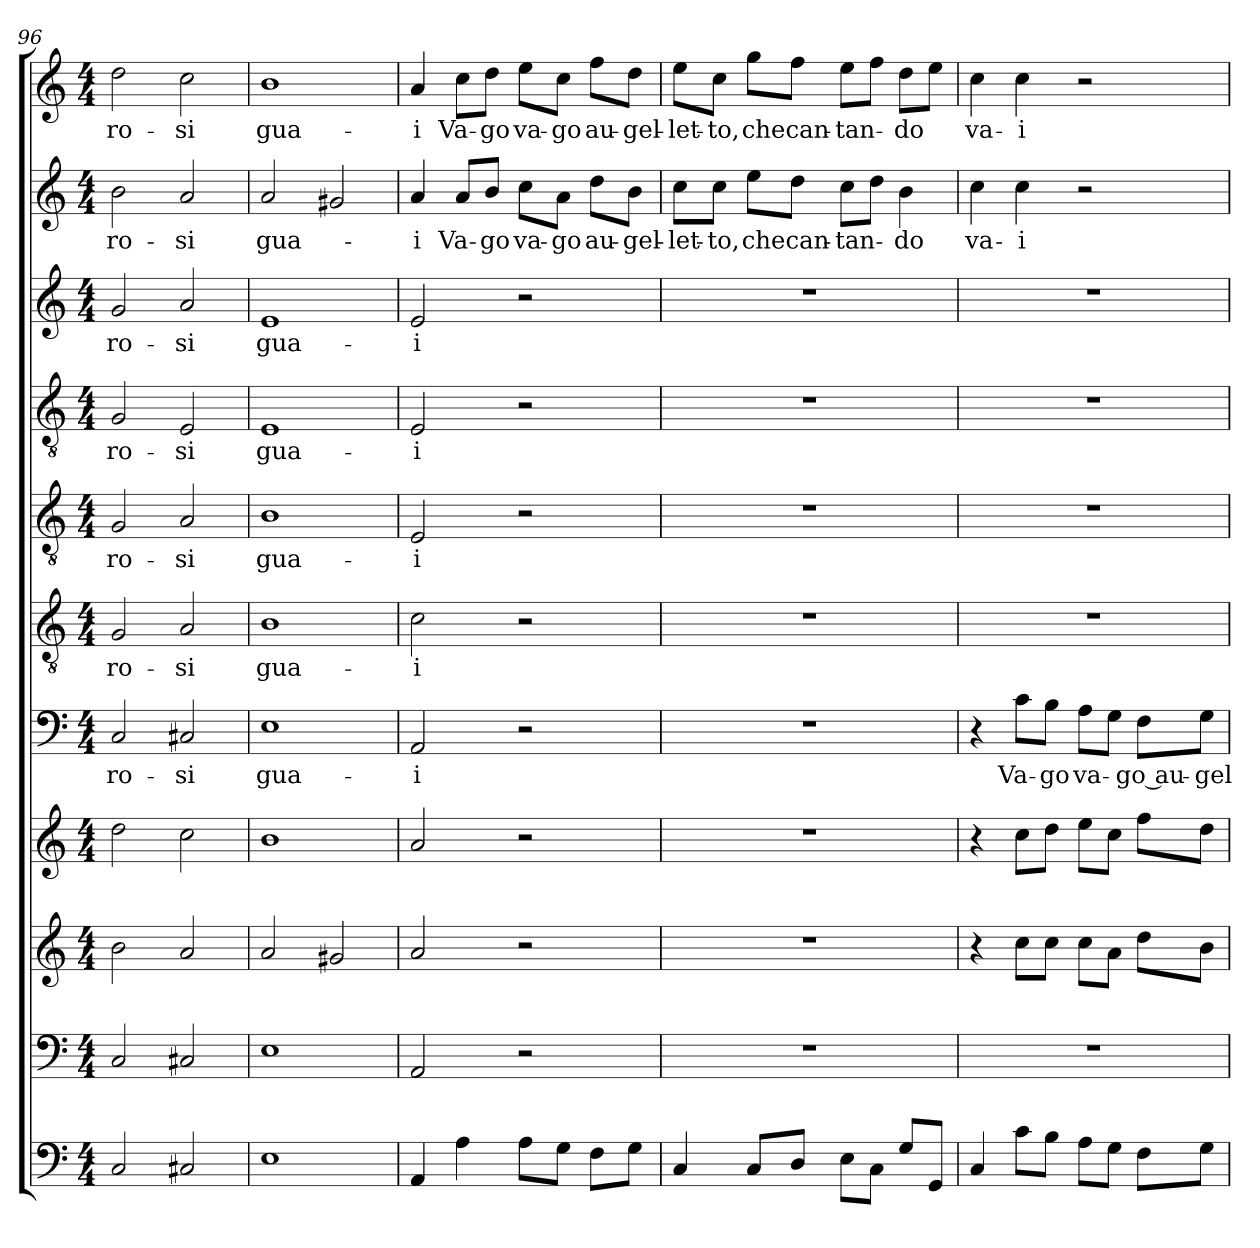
**kern	**kern	**kern	**kern	**kern	**text	**kern	**text	**kern	**text	**kern	**text	**kern	**text	**kern	**text	**kern	**text
*part11	*part10	*part9	*part8	*part7	*part7	*part6	*part6	*part5	*part5	*part4	*part4	*part3	*part3	*part2	*part2	*part1	*part1
*staff11	*staff10	*staff9	*staff8	*staff7	*staff7	*staff6	*staff6	*staff5	*staff5	*staff4	*staff4	*staff3	*staff3	*staff2	*staff2	*staff1	*staff1
*clefF4	*clefF4	*clefG2	*clefG2	*clefF4	*	*clefGv2	*	*clefGv2	*	*clefGv2	*	*clefG2	*	*clefG2	*	*clefG2	*
*k[]	*k[]	*k[]	*k[]	*k[]	*	*k[]	*	*k[]	*	*k[]	*	*k[]	*	*k[]	*	*k[]	*
*C:	*C:	*C:	*C:	*C:	*	*C:	*	*C:	*	*C:	*	*C:	*	*C:	*	*C:	*
*M4/4	*M4/4	*M4/4	*M4/4	*M4/4	*	*M4/4	*	*M4/4	*	*M4/4	*	*M4/4	*	*M4/4	*	*M4/4	*
=96	=96	=96	=96	=96	=96	=96	=96	=96	=96	=96	=96	=96	=96	=96	=96	=96	=96
!	!	!	!	!	!LO:LY:b	!	!LO:LY:b	!	!LO:LY:b	!	!LO:LY:b	!	!LO:LY:b	!	!LO:LY:b	!	!LO:LY:b
2C/	2C/	2b\	2dd\	2C/	-ro-	2G/	-ro-	2G/	-ro-	2G/	-ro-	2g/	-ro-	2b\	-ro-	2dd\	-ro-
!	!	!	!	!	!LO:LY:b	!	!LO:LY:b	!	!LO:LY:b	!	!LO:LY:b	!	!LO:LY:b	!	!LO:LY:b	!	!LO:LY:b
2C#X/	2C#X/	2a/	2cc\	2C#X/	-si	2A/	-si	2A/	-si	2E/	-si	2a/	-si	2a/	-si	2cc\	-si
=97	=97	=97	=97	=97	=97	=97	=97	=97	=97	=97	=97	=97	=97	=97	=97	=97	=97
!	!	!	!	!	!LO:LY:b	!	!LO:LY:b	!	!LO:LY:b	!	!LO:LY:b	!	!LO:LY:b	!	!LO:LY:b	!	!LO:LY:b
1E	1E	2a/	1b	1E	gua-	1B	gua-	1B	gua-	1E	gua-	1e	gua-	2a/	gua-	1b	gua-
.	.	2g#X/	.	.	.	.	.	.	.	.	.	.	.	2g#X/	.	.	.
=98	=98	=98	=98	=98	=98	=98	=98	=98	=98	=98	=98	=98	=98	=98	=98	=98	=98
!	!	!	!	!	!LO:LY:b	!	!LO:LY:b	!	!LO:LY:b	!	!LO:LY:b	!	!LO:LY:b	!	!LO:LY:b	!	!LO:LY:b
4AA/	2AA/	2a/	2a/	2AA/	-i	2c\	-i	2E/	-i	2E/	-i	2e/	-i	4a/	-i	4a/	-i
!	!	!	!	!	!	!	!	!	!	!	!	!	!	!	!LO:LY:b	!	!LO:LY:b
4A\	.	.	.	.	.	.	.	.	.	.	.	.	.	8a/L	Va-	8cc\L	Va-
!	!	!	!	!	!	!	!	!	!	!	!	!	!	!	!LO:LY:b	!	!LO:LY:b
.	.	.	.	.	.	.	.	.	.	.	.	.	.	8b/J	-go	8dd\J	-go
!	!	!	!	!	!	!	!	!	!	!	!	!	!	!	!LO:LY:b	!	!LO:LY:b
8A\L	2r	2r	2r	2r	.	2r	.	2r	.	2r	.	2r	.	8cc\L	va-	8ee\L	va-
!	!	!	!	!	!	!	!	!	!	!	!	!	!	!	!LO:LY:b	!	!LO:LY:b
8G\J	.	.	.	.	.	.	.	.	.	.	.	.	.	8a\J	-go	8cc\J	-go
!	!	!	!	!	!	!	!	!	!	!	!	!	!	!	!LO:LY:b	!	!LO:LY:b
8F\L	.	.	.	.	.	.	.	.	.	.	.	.	.	8dd\L	au-	8ff\L	au-
!	!	!	!	!	!	!	!	!	!	!	!	!	!	!	!LO:LY:b	!	!LO:LY:b
8G\J	.	.	.	.	.	.	.	.	.	.	.	.	.	8b\J	-gel-	8dd\J	-gel-
=99	=99	=99	=99	=99	=99	=99	=99	=99	=99	=99	=99	=99	=99	=99	=99	=99	=99
!	!	!	!	!	!	!	!	!	!	!	!	!	!	!	!LO:LY:b	!	!LO:LY:b
4C/	1r	1r	1r	1r	.	1r	.	1r	.	1r	.	1r	.	8cc\L	-let-	8ee\L	-let-
!	!	!	!	!	!	!	!	!	!	!	!	!	!	!	!LO:LY:b	!	!LO:LY:b
.	.	.	.	.	.	.	.	.	.	.	.	.	.	8cc\J	-to,	8cc\J	-to,
!	!	!	!	!	!	!	!	!	!	!	!	!	!	!	!LO:LY:b	!	!LO:LY:b
8C/L	.	.	.	.	.	.	.	.	.	.	.	.	.	8ee\L	che	8gg\L	che
!	!	!	!	!	!	!	!	!	!	!	!	!	!	!	!LO:LY:b	!	!LO:LY:b
8D/J	.	.	.	.	.	.	.	.	.	.	.	.	.	8dd\J	can-	8ff\J	can-
!	!	!	!	!	!	!	!	!	!	!	!	!	!	!	!LO:LY:b	!	!LO:LY:b
8E\L	.	.	.	.	.	.	.	.	.	.	.	.	.	8cc\L	-tan-	8ee\L	-tan-
8C\J	.	.	.	.	.	.	.	.	.	.	.	.	.	8dd\J	.	8ff\J	.
!	!	!	!	!	!	!	!	!	!	!	!	!	!	!	!LO:LY:b	!	!LO:LY:b
8G/L	.	.	.	.	.	.	.	.	.	.	.	.	.	4b\	-do	8dd\L	-do
8GG/J	.	.	.	.	.	.	.	.	.	.	.	.	.	.	.	8ee\J	.
!!LO:PB:g=z
=100	=100	=100	=100	=100	=100	=100	=100	=100	=100	=100	=100	=100	=100	=100	=100	=100	=100
!	!	!	!	!	!	!	!	!	!	!	!	!	!	!	!LO:LY:b	!	!LO:LY:b
4C/	1r	4r	4r	4r	.	1r	.	1r	.	1r	.	1r	.	4cc\	va-	4cc\	va-
!	!	!	!	!	!LO:LY:b	!	!	!	!	!	!	!	!	!	!LO:LY:b	!	!LO:LY:b
8c\L	.	8cc\L	8cc\L	8c\L	Va-	.	.	.	.	.	.	.	.	4cc\	-i	4cc\	-i
!	!	!	!	!	!LO:LY:b	!	!	!	!	!	!	!	!	!	!	!	!
8B\J	.	8cc\J	8dd\J	8B\J	-go	.	.	.	.	.	.	.	.	.	.	.	.
!	!	!	!	!	!LO:LY:b	!	!	!	!	!	!	!	!	!	!	!	!
8A\L	.	8cc\L	8ee\L	8A\L	va-	.	.	.	.	.	.	.	.	2r	.	2r	.
8G\J	.	8a\J	8cc\J	8G\J	.	.	.	.	.	.	.	.	.	.	.	.	.
!	!	!	!	!	!LO:LY:b	!	!	!	!	!	!	!	!	!	!	!	!
8F\L	.	8dd\L	8ff\L	8F\L	-go au-	.	.	.	.	.	.	.	.	.	.	.	.
!	!	!	!	!	!LO:LY:b	!	!	!	!	!	!	!	!	!	!	!	!
8G\J	.	8b\J	8dd\J	8G\J	-gel-	.	.	.	.	.	.	.	.	.	.	.	.
=	=	=	=	=	=	=	=	=	=	=	=	=	=	=	=	=	=
*-	*-	*-	*-	*-	*-	*-	*-	*-	*-	*-	*-	*-	*-	*-	*-	*-	*-
